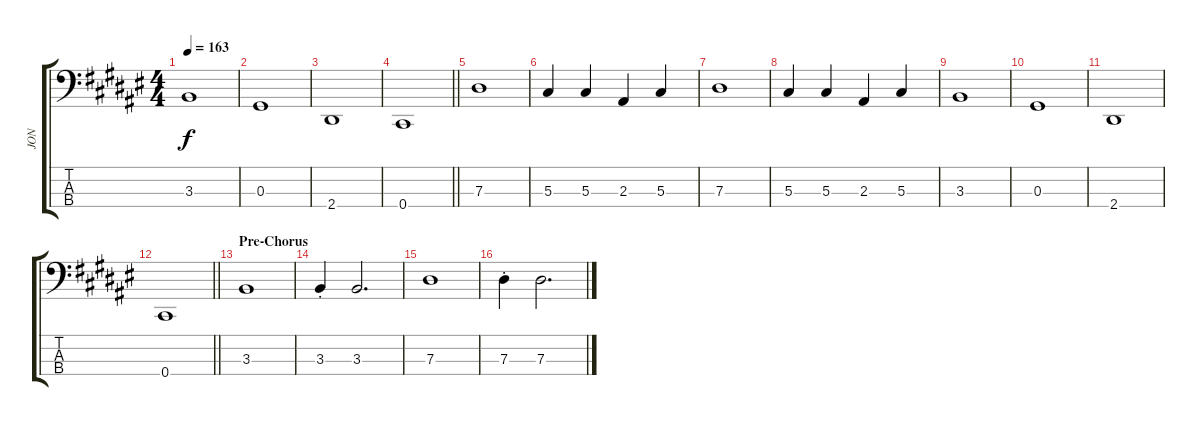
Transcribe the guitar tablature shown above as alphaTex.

\track ("JON" "JON") {instrument electricbassfinger}
\staff {score tabs}
\tuning (Gb2 Db2 Ab1 Db1) {hide}
\ts (4 4)
\tempo 163
\clef f4
\ks d#minor
3.3.1{dy f} |
0.3.1 |
2.4.1 |
\barLineRight lightlight
0.4.1 |
7.3.1 |
5.3.4 5.3.4 2.3.4 5.3.4 |
7.3.1 |
5.3.4 5.3.4 2.3.4 5.3.4 |
3.3.1 |
0.3.1 |
2.4.1 |
\barLineRight lightlight
0.4.1 |
\section ("" "Pre-Chorus")
3.3.1 |
3.3{st}.4 3.3.2{d} |
7.3.1 |
7.3{st}.4 7.3.2{d}
